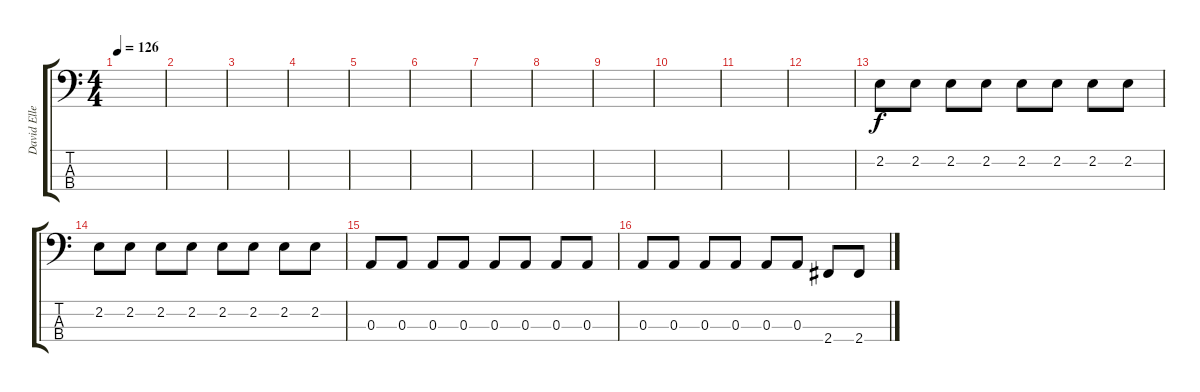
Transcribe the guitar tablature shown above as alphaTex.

\track ("David Ellefson" "David Elle") {instrument slapbass1}
\staff {score tabs}
\tuning (G2 D2 A1 E1) {hide}
\ts (4 4)
\tempo 126
\clef f4
\ks c
|
|
|
|
|
|
|
|
|
|
|
|
2.2.8 2.2.8 2.2.8 2.2.8 2.2.8 2.2.8 2.2.8 2.2.8 |
2.2.8 2.2.8 2.2.8 2.2.8 2.2.8 2.2.8 2.2.8 2.2.8 |
0.3.8 0.3.8 0.3.8 0.3.8 0.3.8 0.3.8 0.3.8 0.3.8 |
0.3.8 0.3.8 0.3.8 0.3.8 0.3.8 0.3.8 2.4.8 2.4.8
